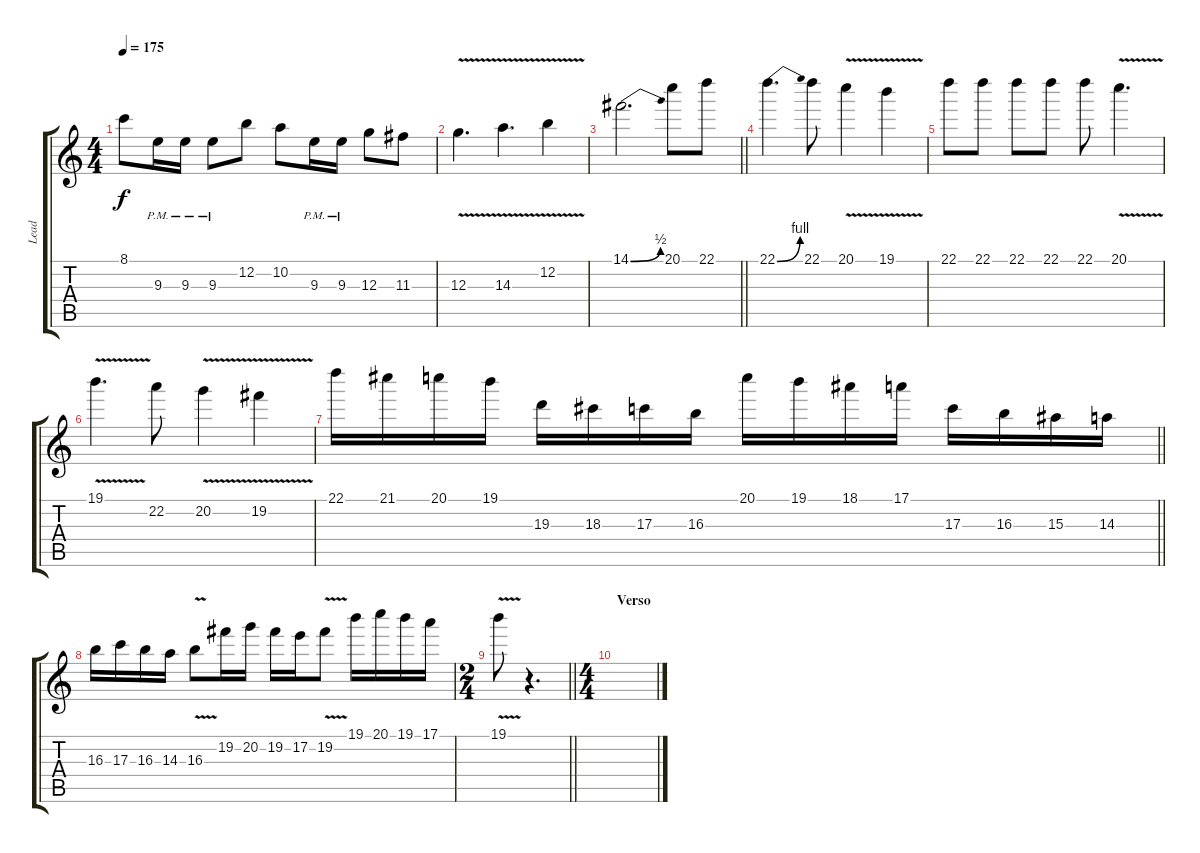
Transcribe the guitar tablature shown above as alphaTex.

\track ("Lead" "Lead") {instrument distortionguitar}
\staff {score tabs}
\tuning (E4 B3 G3 D3 A2 E2) {hide}
\ts (4 4)
\tempo 175
\clef g2
\ks c
8.1.8{dy f} 9.3{pm}.16 9.3{pm}.16 9.3{pm}.8 12.2.8 10.2.8 9.3{pm}.16 9.3{pm}.16 12.3.8 11.3.8 |
12.3{v}.4{d} 14.3{v}.4{d} 12.2{v}.4 |
\barLineRight lightlight
14.1{be (bend 0 0 60 2)}.2{d} 20.1.8 22.1.8 |
\section ("" "")
22.1{be (bend 0 0 60 4)}.4{d} 22.1.8 20.1{v}.4 19.1{v}.4 |
22.1.8 22.1.8 22.1.8 22.1.8 22.1.8 20.1{v}.4{d} |
19.1{v}.4{d} 22.2.8 20.2{v}.4 19.2{v}.4 |
\barLineRight lightlight
22.1.16 21.1.16 20.1.16 19.1.16 19.3.16 18.3.16 17.3.16 16.3.16 20.1.16 19.1.16 18.1.16 17.1.16 17.3.16 16.3.16 15.3.16 14.3.16 |
16.3.16 17.3.16 16.3.16 14.3.16 16.3{v}.8 19.2.16 20.2.16 19.2.16 17.2.16 19.2{v}.8 19.1.16 20.1.16 19.1.16 17.1.16 |
\ts (2 4)
\barLineRight lightlight
19.1{v}.8 r.4{d} |
\ts (4 4)
\section ("" "Verso")
